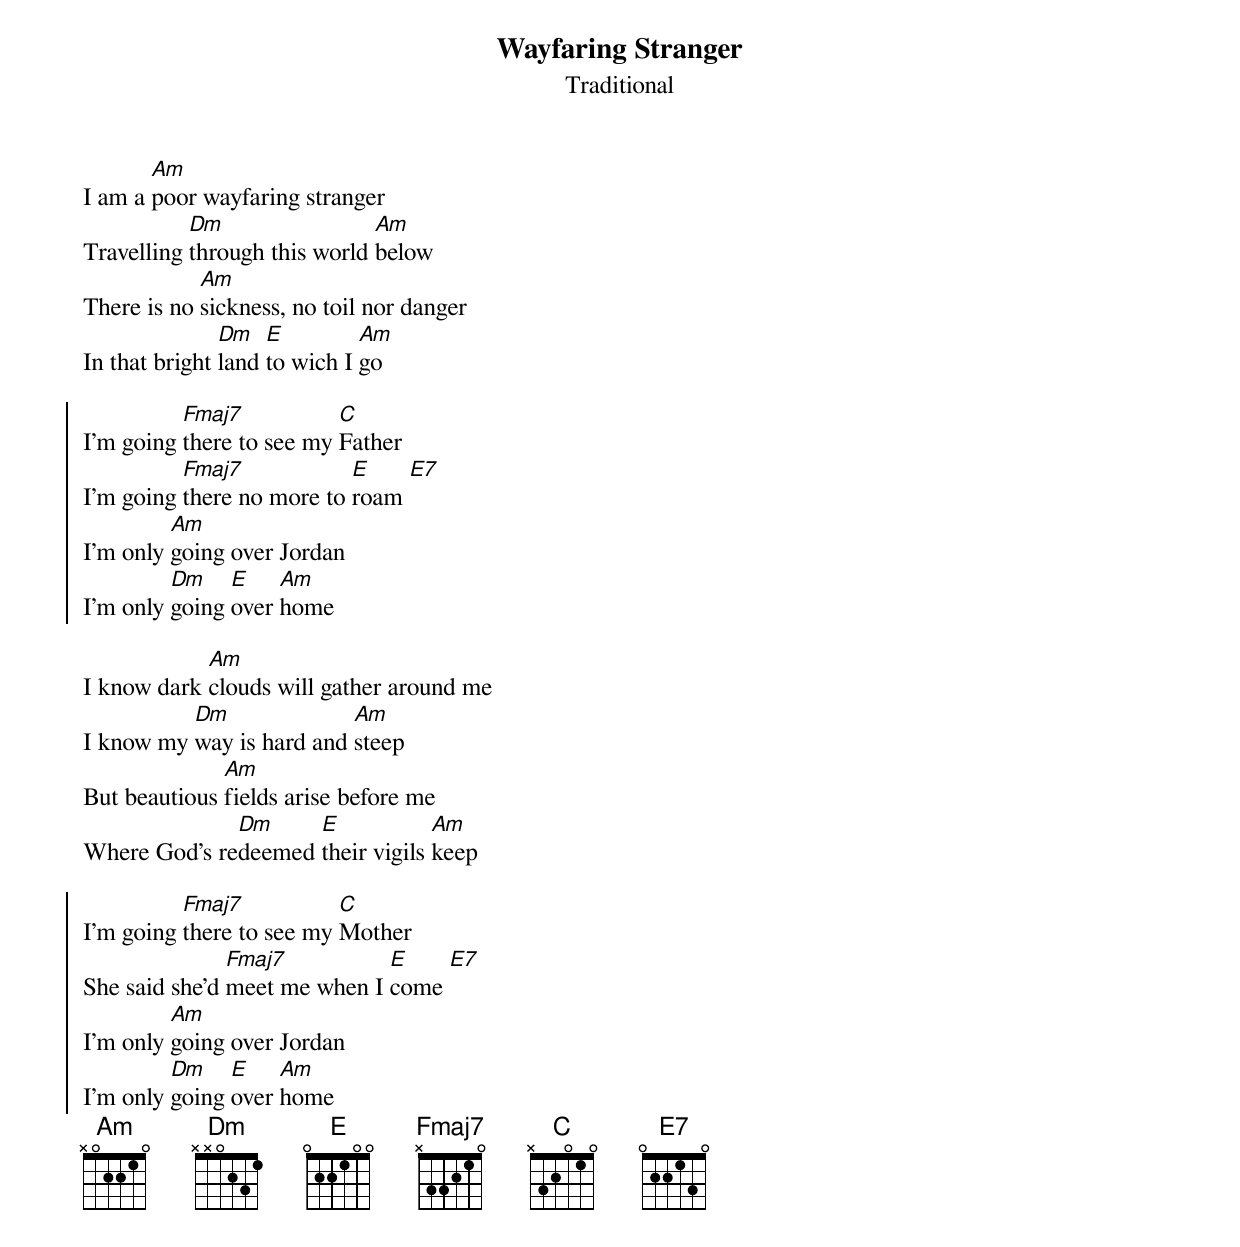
{t:Wayfaring Stranger}
{st:Traditional}

I am a [Am]poor wayfaring stranger
Travelling [Dm]through this world [Am]below
There is no [Am]sickness, no toil nor danger
In that bright [Dm]land [E]to wich I [Am]go

{soc}
I'm going [Fmaj7]there to see my [C]Father
I'm going [Fmaj7]there no more to [E]roam [E7]
I'm only [Am]going over Jordan
I'm only [Dm]going [E]over [Am]home
{eoc}

I know dark [Am]clouds will gather around me
I know my [Dm]way is hard and [Am]steep
But beautious [Am]fields arise before me
Where God's re[Dm]deemed [E]their vigils [Am]keep

{soc}
I'm going [Fmaj7]there to see my [C]Mother
She said she'd [Fmaj7]meet me when I [E]come [E7]
I'm only [Am]going over Jordan
I'm only [Dm]going [E]over [Am]home
{eoc}
